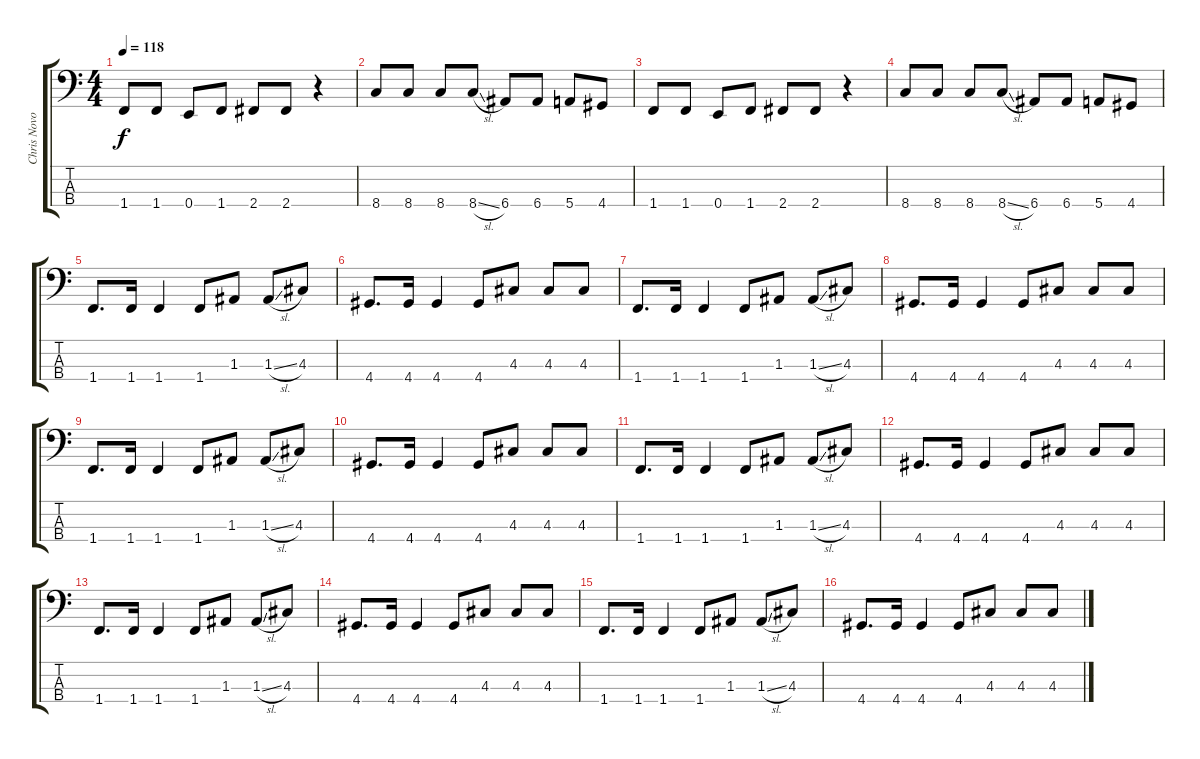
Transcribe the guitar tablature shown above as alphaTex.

\track ("Chris Novoselic" "Chris Novo") {instrument electricbassfinger}
\staff {score tabs}
\tuning (G2 D2 A1 E1) {hide}
\ts (4 4)
\tempo 118
\clef f4
\ks c
1.4.8{dy f} 1.4.8 0.4.8 1.4.8 2.4.8 2.4.8 r.4 |
8.4.8 8.4.8 8.4.8 8.4{sl}.8 6.4.8 6.4.8 5.4.8 4.4.8 |
1.4.8 1.4.8 0.4.8 1.4.8 2.4.8 2.4.8 r.4 |
8.4.8 8.4.8 8.4.8 8.4{sl}.8 6.4.8 6.4.8 5.4.8 4.4.8 |
1.4.8{d} 1.4.16 1.4.4 1.4.8 1.3.8 1.3{sl}.8 4.3.8 |
4.4.8{d} 4.4.16 4.4.4 4.4.8 4.3.8 4.3.8 4.3.8 |
1.4.8{d} 1.4.16 1.4.4 1.4.8 1.3.8 1.3{sl}.8 4.3.8 |
4.4.8{d} 4.4.16 4.4.4 4.4.8 4.3.8 4.3.8 4.3.8 |
1.4.8{d} 1.4.16 1.4.4 1.4.8 1.3.8 1.3{sl}.8 4.3.8 |
4.4.8{d} 4.4.16 4.4.4 4.4.8 4.3.8 4.3.8 4.3.8 |
1.4.8{d} 1.4.16 1.4.4 1.4.8 1.3.8 1.3{sl}.8 4.3.8 |
4.4.8{d} 4.4.16 4.4.4 4.4.8 4.3.8 4.3.8 4.3.8 |
1.4.8{d} 1.4.16 1.4.4 1.4.8 1.3.8 1.3{sl}.8 4.3.8 |
4.4.8{d} 4.4.16 4.4.4 4.4.8 4.3.8 4.3.8 4.3.8 |
1.4.8{d} 1.4.16 1.4.4 1.4.8 1.3.8 1.3{sl}.8 4.3.8 |
4.4.8{d} 4.4.16 4.4.4 4.4.8 4.3.8 4.3.8 4.3.8
